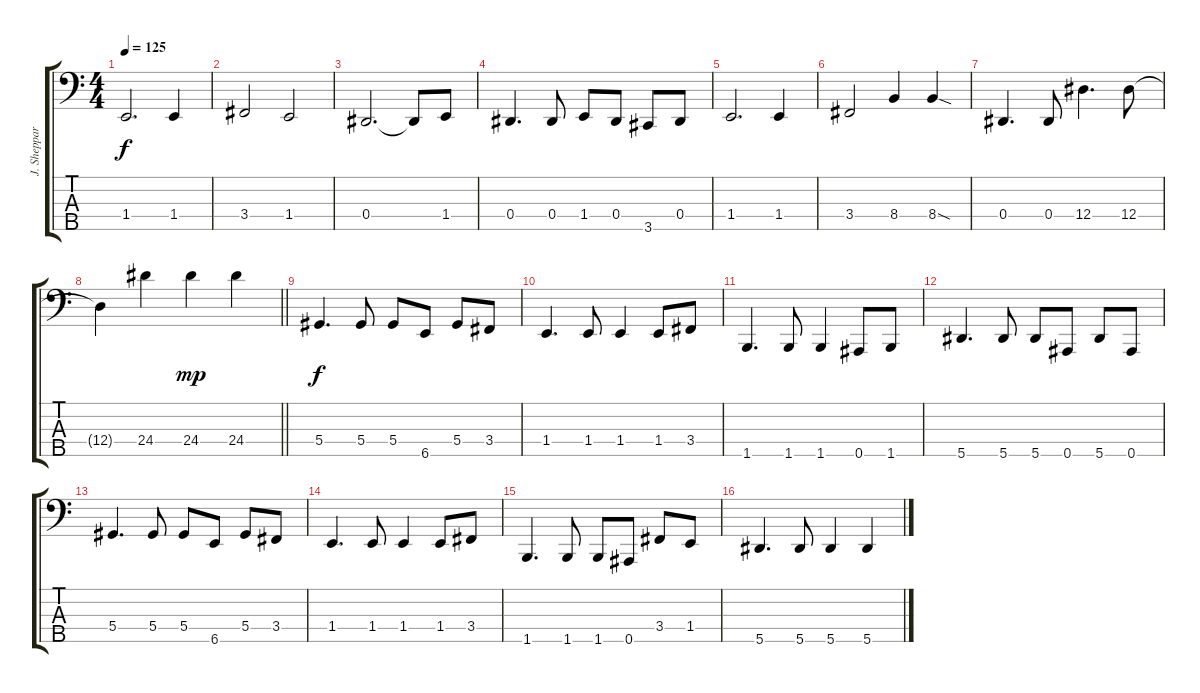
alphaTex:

\track ("J. Sheppard (Bass)" "J. Sheppar") {instrument electricbassfinger}
\staff {score tabs}
\tuning (Gb2 Db2 Ab1 Eb1 Bb0) {hide}
\ts (4 4)
\section ("" "")
\tempo 125
\clef f4
\ks c
1.4.2{d dy f} 1.4.4 |
3.4.2 1.4.2 |
0.4.2{d} 0.4{t}.8 1.4.8 |
0.4.4{d} 0.4.8 1.4.8 0.4.8 3.5.8 0.4.8 |
1.4.2{d} 1.4.4 |
3.4.2 8.4.4 8.4{sod}.4 |
0.4.4{d} 0.4.8 12.4.4{d} 12.4.8 |
\barLineRight lightlight
12.4{t}.4 24.4.4 24.4.4{dy mp} 24.4.4 |
\section ("" "")
5.4.4{d dy f} 5.4.8 5.4.8 6.5.8 5.4.8 3.4.8 |
1.4.4{d} 1.4.8 1.4.4 1.4.8 3.4.8 |
1.5.4{d} 1.5.8 1.5.4 0.5.8 1.5.8 |
5.5.4{d} 5.5.8 5.5.8 0.5.8 5.5.8 0.5.8 |
5.4.4{d} 5.4.8 5.4.8 6.5.8 5.4.8 3.4.8 |
1.4.4{d} 1.4.8 1.4.4 1.4.8 3.4.8 |
1.5.4{d} 1.5.8 1.5.8 0.5.8 3.4.8 1.4.8 |
5.5.4{d} 5.5.8 5.5.4 5.5.4
